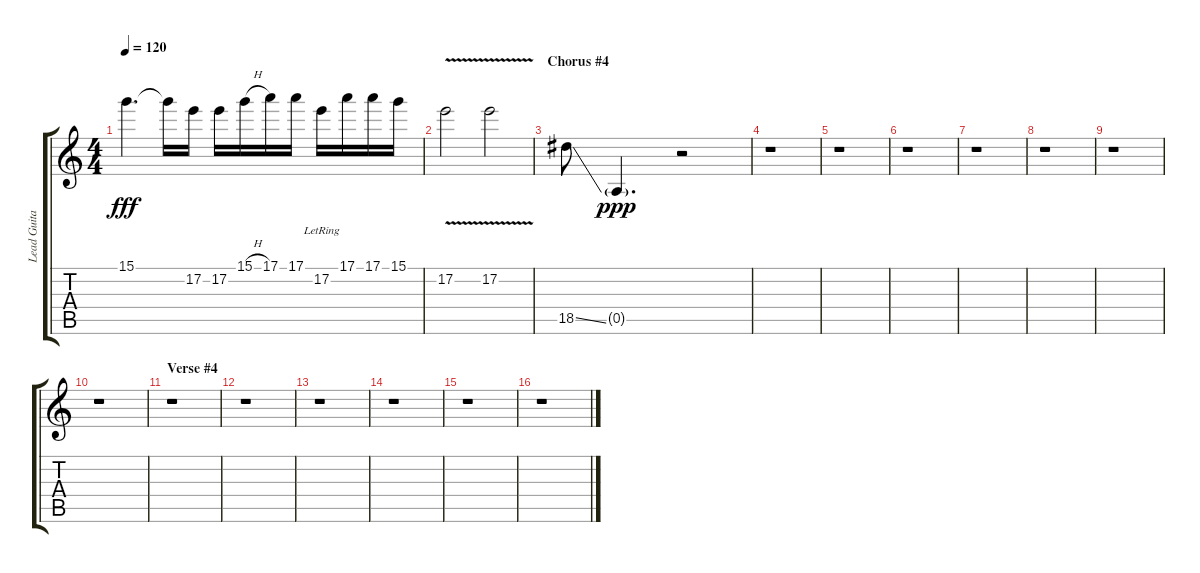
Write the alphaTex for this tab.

\track ("Lead Guitar" "Lead Guita") {instrument distortionguitar}
\staff {score tabs}
\tuning (E4 B3 G3 D3 A2 E2) {hide}
\ts (4 4)
\tempo 120
\clef g2
\ks c
15.1{t}.4{d dy fff} 15.1{t}.16 17.2.16 17.2.16 15.1{h}.16 17.1.16 17.1.16 17.2{lr}.16 17.1.16 17.1.16 15.1.16 |
17.2{v}.2 17.2{v}.2 |
\section ("" "Chorus #4")
18.5{ss}.8 0.5{g}.4{d dy ppp} r.2 |
r.1 |
r.1 |
r.1 |
r.1 |
r.1 |
r.1 |
r.1 |
\section ("" "Verse #4")
r.1 |
r.1 |
r.1 |
r.1 |
r.1 |
r.1
